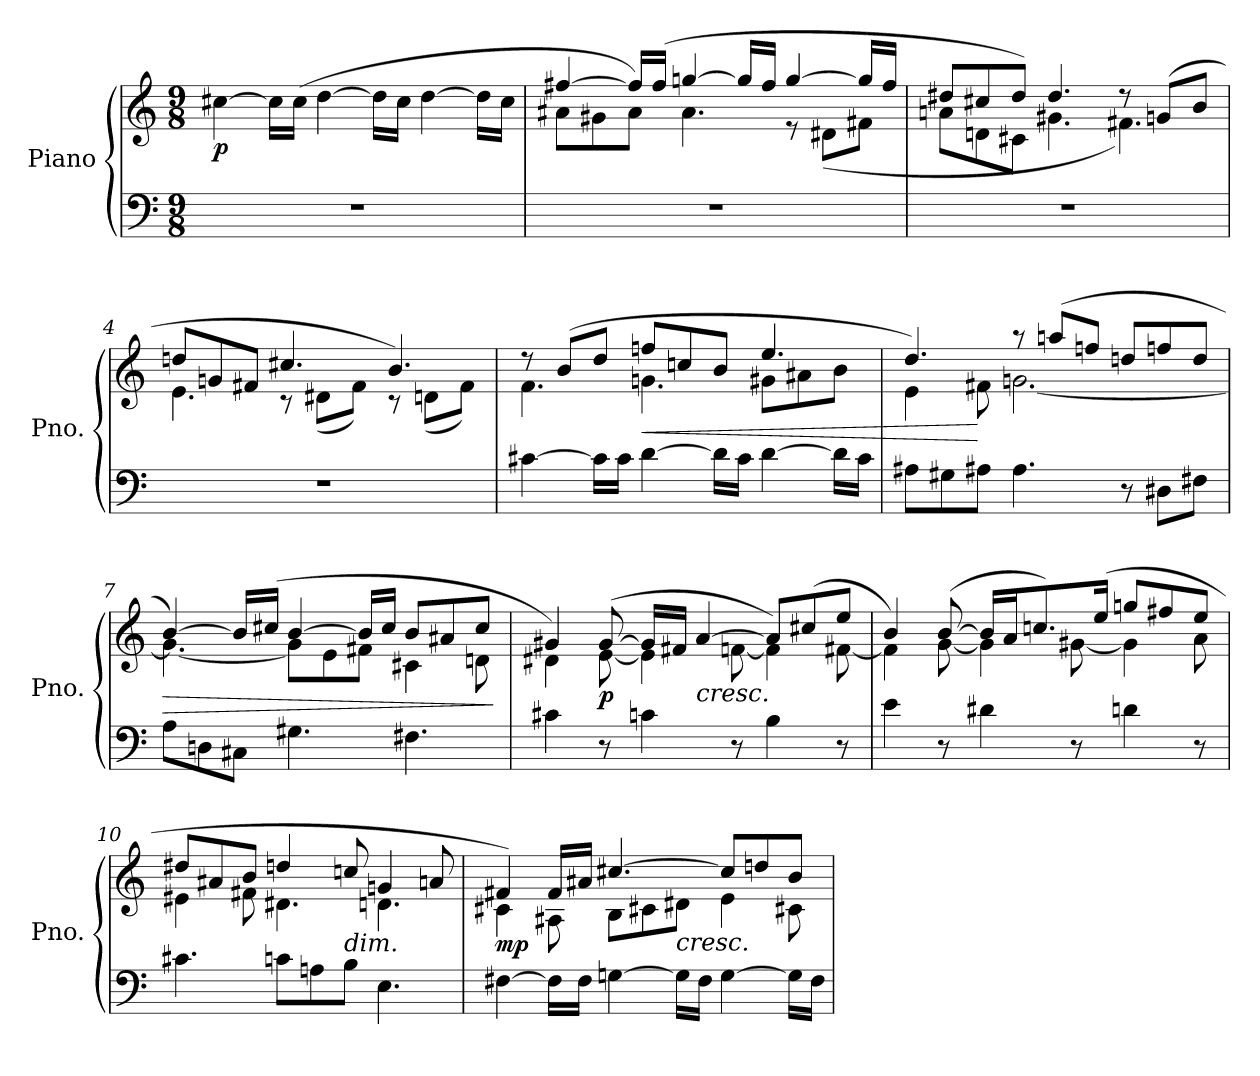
**kern	**kern	**dynam
*part1	*part1	*part1
*staff2	*staff1	*staff1/2
*I"Piano	*	*
*I'Pno.	*	*
*clefF4	*clefG2	*
*k[]	*k[]	*
*M9/8	*M9/8	*
*MM60	*MM60	*
=1	=1	=1
!	!	!LO:DY:b
8%9r	[4cc#X\	p
.	16cc#\LL]	.
.	(<16cc#\JJ	.
.	[4dd\	.
.	16dd\LL]	.
.	16cc#\JJ	.
.	[4dd\	.
.	16dd\LL]	.
.	16cc#\JJ	.
=2	=2	=2
*	*^	*
8%9r	[4ff#X/	8a#X\L	.
.	.	8g#X\	.
.	16ff#/LL]	8a#\J)	.
.	(>16ff#/JJ	.	.
.	[4ggn/	4.a#\	.
.	16gg/LL]	.	.
.	16ff#/JJ	.	.
.	[4gg/	8r	.
.	.	(<8d#X\L	.
.	16gg/LL]	8f#X\J	.
.	16ff#/JJ	.	.
=3	=3	=3	=3
8%9r	8dd#X/L	8an\L	.
.	8cc#X/	8dn\	.
.	8dd#/J)	8c#X\J	.
.	4.dd#/	4.g#X\	.
.	8r	4.f#X\)	.
.	(>8gn/L	.	.
.	8b/J	.	.
!!LO:LB:g=z	!!
=4	=4	=4	=4
8%9r	8ddn/L	4.e\	.
.	8gn/	.	.
.	8f#X/J	.	.
.	4.cc#X/	8r	.
.	.	(<8d#X\L	.
.	.	8f#\J)	.
.	4.b/)	8r	.
.	.	(<8dn\L	.
.	.	8f#\J)	.
=5	=5	=5	=5
[4c#X\	8r	4.f\	.
.	(>8b/L	.	.
16c#\LL]	8dd/J	.	.
16c#\JJ	.	.	.
!	!	!	!LO:HP:b
[4d\	8ffn/L	4.gn\	<
.	8ccn/	.	.
16d\LL]	8b/J	.	.
16c#\JJ	.	.	.
[4d\	4.ee/	8g#X\L	.
.	.	8a#X\	.
16d\LL]	.	8b\J	.
16c#\JJ	.	.	.
=6	=6	=6	=6
8A#X\L	4.dd/)	4e\	.
8G#X\	.	.	.
8A#X\J	.	8f#X\	[
4.A#\	8r	[2.gn\	.
.	(>8aan/L	.	.
.	8ffn/J	.	.
8r	8ddn/L	.	.
8D#X\L	8ffn/	.	.
8F#X\J	8dd/J	.	.
!!LO:LB:g=z	!!
=7	=7	=7	=7
!	!	!	!LO:HP:b
8A\L	[4b/)	4.g\_	>
8Dn\	.	.	.
8C#X\J	16b/LL]	.	.
.	(>16cc#X/JJ	.	.
4.G#X\	[4b/	8g\L]	.
.	.	8e\	.
.	16b/LL]	8f#X\J	.
.	16cc#/JJ	.	.
4.F#X\	8b/L	4c#X\	.
.	8a#X/	.	.
.	8cc#/J	8dn\	.
*	*v	*v	*
.	.	]
=8	=8	=8
*	*^	*
4c#X\	4g#X/)	4d#X\	.
!	!	!	!LO:DY:b
8r	(>[8g#/	[8e\	p
4cn\	16g#/LL]	4e\]	.
.	16f#X/JJ	.	.
!	!LO:TX:b:i:t=cresc.	!	!
.	[4a/	.	.
8r	.	[8fn\	.
4B\	8a/L])	4f\]	.
.	(>8cc#X/	.	.
8r	8ee/J	[8f#X\	.
=9	=9	=9	=9
4e\	4b/)	4f#\]	.
8r	(>[8b/	[8g\	.
4d#X\	16b/LL]	4g\]	.
.	16a/J	.	.
.	8.ccn/)	.	.
8r	.	[8g#X\	.
.	(>16ee/Jk	.	.
4dn\	8ggn/L	4g#\]	.
.	8ff#X/	.	.
8r	8ee/J	8a\	.
!!LO:LB:g=z	!!
=10	=10	=10	=10
4.c#X\	8dd#X/L	4e#X\	.
.	8a#X/	.	.
.	8b/J	8f#X\	.
8cn\L	4ddn/	4.d#X\	.
8An\	.	.	.
!	!LO:TX:b:i:t=dim.	!	!
8B\J	8ccn/	.	.
4.E\	4gn/	4.dn\	.
.	8an/	.	.
=11	=11	=11	=11
!	!	!	!LO:DY:b
[4F#X\	4f#X/)	4c#X\	mp
16F#\LL]	16f#/LL	8A#X\	.
16F#\JJ	16a#X/JJ	.	.
[4Gn\	[4.cc#X/	8B\L	.
.	.	8c#X\	.
!	!	!LO:TX:b:i:t=cresc.	!
16G\LL]	.	8d#X\J	.
16F#\JJ	.	.	.
[4G\	8cc#/L]	4e\	.
.	8ddn/	.	.
16G\LL]	8b/J	8c#X\	.
16F#\JJ	.	.	.
*	*v	*v	*
=	=	=
*-	*-	*-
